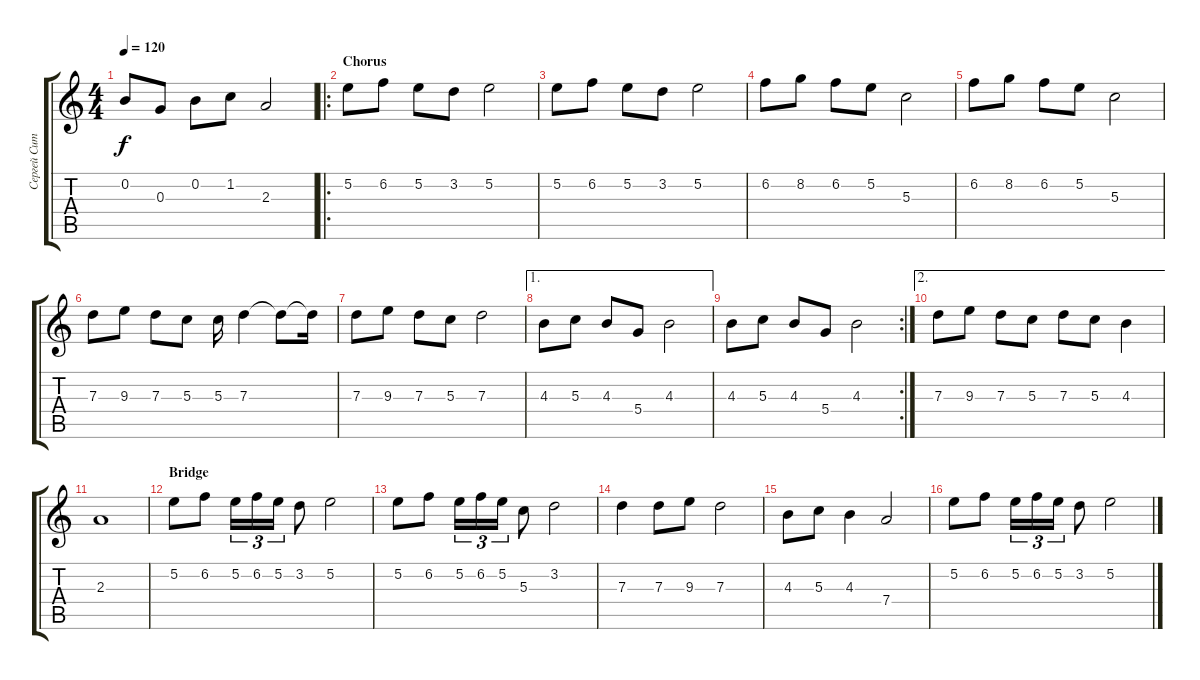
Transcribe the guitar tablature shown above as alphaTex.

\track ("Сергей Ситников" "Сергей Сит") {instrument acousticguitarsteel}
\staff {score tabs}
\tuning (E4 B3 G3 D3 A2 E2) {hide}
\ts (4 4)
\tempo 120
\clef g2
\ks c
0.2.8{dy f} 0.3.8 0.2.8 1.2.8 2.3.2 |
\ro
\section ("" "Chorus")
5.2.8{volume 13} 6.2.8 5.2.8 3.2.8 5.2.2 |
5.2.8{volume 13} 6.2.8 5.2.8 3.2.8 5.2.2 |
6.2.8 8.2.8 6.2.8 5.2.8 5.3.2 |
6.2.8 8.2.8 6.2.8 5.2.8 5.3.2 |
7.3.8 9.3.8 7.3.8 5.3.8 5.3.16 7.3.4 7.3{t}.8 7.3{t}.16 |
7.3.8 9.3.8 7.3.8 5.3.8 7.3.2 |
\ae 1
4.3.8 5.3.8 4.3.8 5.4.8 4.3.2 |
\rc 2
4.3.8 5.3.8 4.3.8 5.4.8 4.3.2 |
\ae 2
7.3.8 9.3.8 7.3.8 5.3.8 7.3.8 5.3.8 4.3.4 |
2.3.1 |
\section ("" "Bridge")
5.2.8 6.2.8 5.2.16{tu (3 2)} 6.2.16{tu (3 2)} 5.2.16{tu (3 2)} 3.2.8 5.2.2 |
5.2.8 6.2.8 5.2.16{tu (3 2)} 6.2.16{tu (3 2)} 5.2.16{tu (3 2)} 5.3.8 3.2.2 |
7.3.4 7.3.8 9.3.8 7.3.2 |
4.3.8 5.3.8 4.3.4 7.4.2 |
5.2.8 6.2.8 5.2.16{tu (3 2)} 6.2.16{tu (3 2)} 5.2.16{tu (3 2)} 3.2.8 5.2.2
